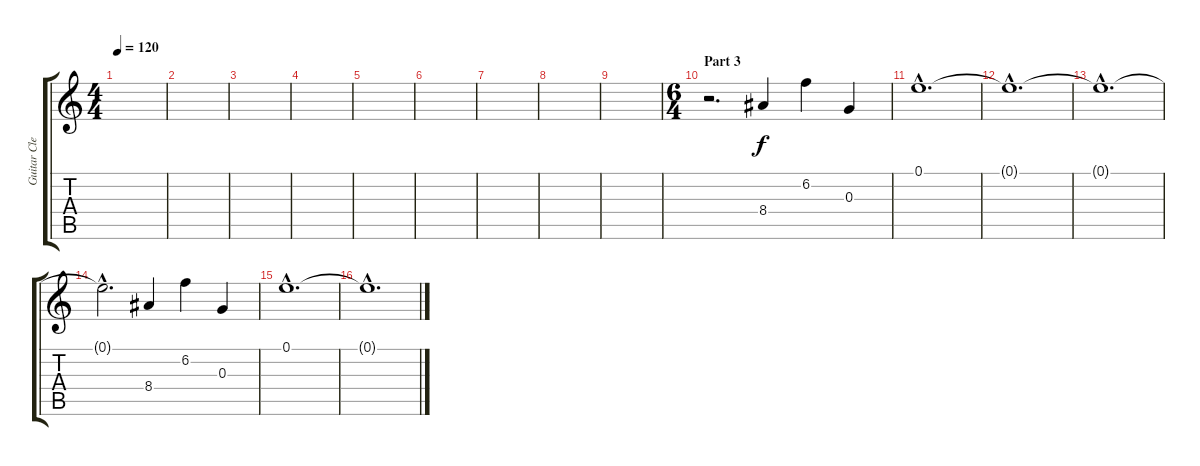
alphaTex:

\track ("Guitar Clean 1" "Guitar Cle") {instrument electricguitarclean}
\staff {score tabs}
\tuning (E4 B3 G3 D3 A2 E2) {hide}
\ts (4 4)
\tempo 120
\clef g2
\ks c
|
|
|
|
|
|
|
|
|
\ts (6 4)
\section ("" "Part 3")
r.2{d} 8.4.4 6.2.4 0.3.4 |
0.1{hac}.1{d} |
0.1{hac t}.1{d} |
0.1{hac t}.1{d} |
0.1{hac t}.2{d} 8.4.4 6.2.4 0.3.4 |
0.1{hac}.1{d} |
0.1{hac t}.1{d}
